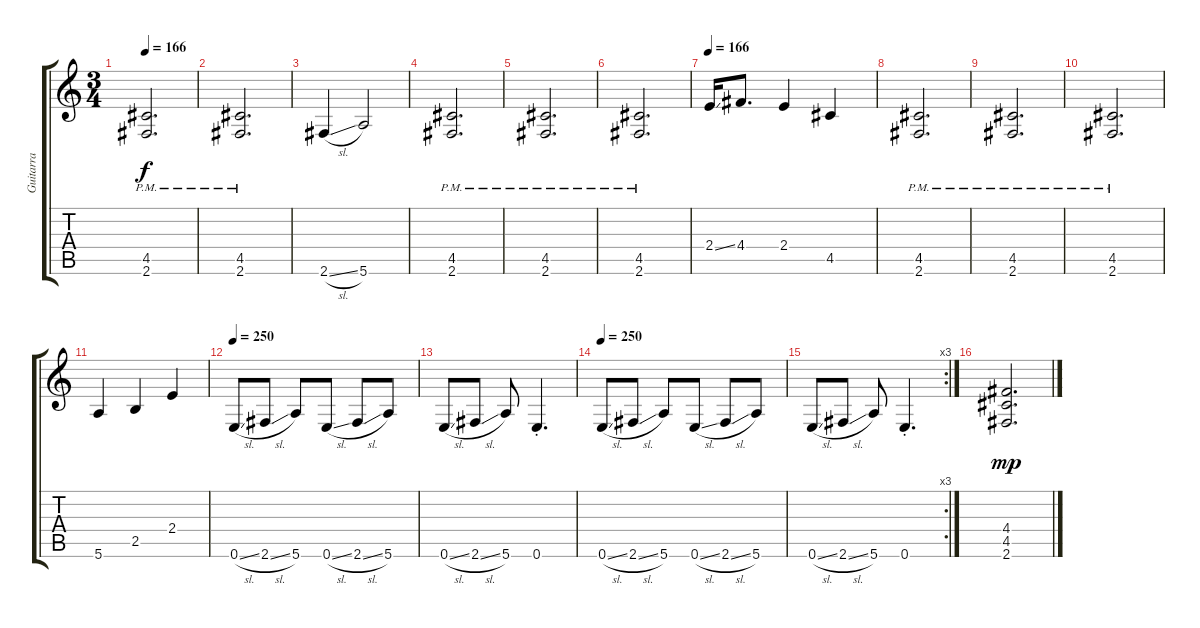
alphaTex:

\track ("Guitarra" "Guitarra") {instrument overdrivenguitar}
\staff {score tabs}
\tuning (E4 B3 G3 D3 A2 E2) {hide}
\ts (3 4)
\tempo 166
\clef g2
\ks c
(4.5{pm} 2.6{pm}).2{d dy f} |
(4.5{pm} 2.6{pm}).2{d} |
2.6{sl}.4 5.6.2 |
(4.5{pm} 2.6{pm}).2{d} |
(4.5{pm} 2.6{pm}).2{d} |
(4.5{pm} 2.6{pm}).2{d} |
\tempo 166
2.4{ss}.16 4.4.8{d} 2.4.4 4.5.4 |
(4.5{pm} 2.6{pm}).2{d} |
(4.5{pm} 2.6{pm}).2{d} |
(4.5{pm} 2.6{pm}).2{d} |
5.6.4 2.5.4 2.4.4 |
\tempo 250
0.6{sl}.8 2.6{sl}.8 5.6.8 0.6{sl}.8 2.6{sl}.8 5.6.8 |
0.6{sl}.8 2.6{sl}.8 5.6.8 0.6{st}.4{d} |
\tempo 250
0.6{sl}.8 2.6{sl}.8 5.6.8 0.6{sl}.8 2.6{sl}.8 5.6.8 |
\rc 3
0.6{sl}.8 2.6{sl}.8 5.6.8 0.6{st}.4{d} |
(4.4 4.5 2.6).2{d dy mp}
